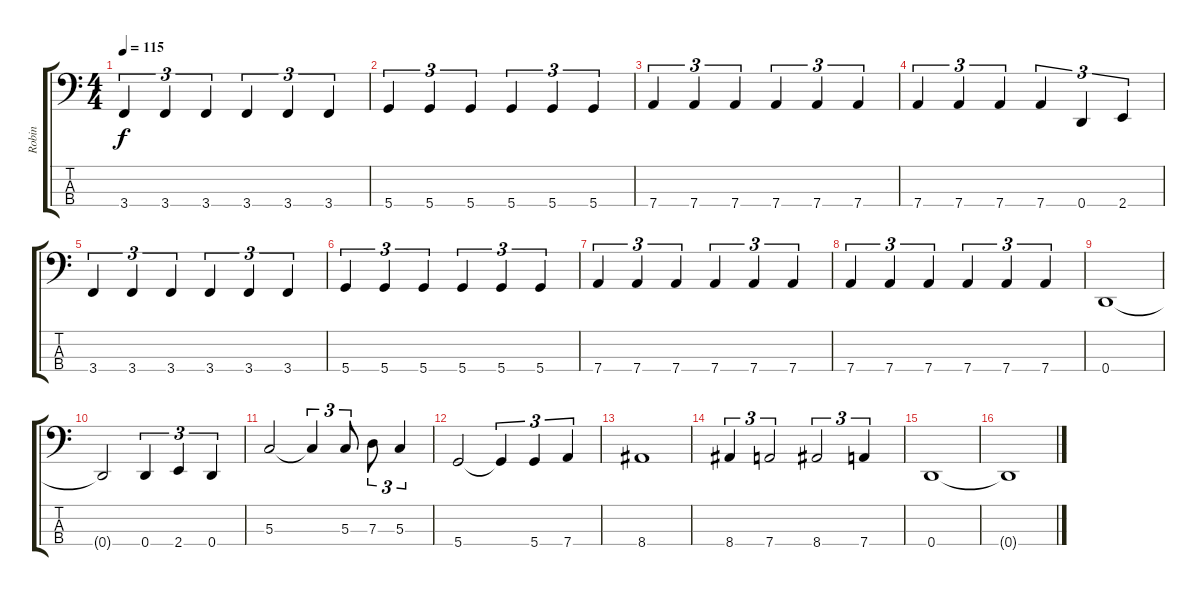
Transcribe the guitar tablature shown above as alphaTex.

\track ("Robin" "Robin") {instrument electricbasspick}
\staff {score tabs}
\tuning (F2 C2 G1 D1) {hide}
\ts (4 4)
\tempo 115
\clef f4
\ks c
3.4.4{tu (3 2) dy f} 3.4.4{tu (3 2)} 3.4.4{tu (3 2)} 3.4.4{tu (3 2)} 3.4.4{tu (3 2)} 3.4.4{tu (3 2)} |
5.4.4{tu (3 2)} 5.4.4{tu (3 2)} 5.4.4{tu (3 2)} 5.4.4{tu (3 2)} 5.4.4{tu (3 2)} 5.4.4{tu (3 2)} |
7.4.4{tu (3 2)} 7.4.4{tu (3 2)} 7.4.4{tu (3 2)} 7.4.4{tu (3 2)} 7.4.4{tu (3 2)} 7.4.4{tu (3 2)} |
7.4.4{tu (3 2)} 7.4.4{tu (3 2)} 7.4.4{tu (3 2)} 7.4.4{tu (3 2)} 0.4.4{tu (3 2)} 2.4.4{tu (3 2)} |
3.4.4{tu (3 2)} 3.4.4{tu (3 2)} 3.4.4{tu (3 2)} 3.4.4{tu (3 2)} 3.4.4{tu (3 2)} 3.4.4{tu (3 2)} |
5.4.4{tu (3 2)} 5.4.4{tu (3 2)} 5.4.4{tu (3 2)} 5.4.4{tu (3 2)} 5.4.4{tu (3 2)} 5.4.4{tu (3 2)} |
7.4.4{tu (3 2)} 7.4.4{tu (3 2)} 7.4.4{tu (3 2)} 7.4.4{tu (3 2)} 7.4.4{tu (3 2)} 7.4.4{tu (3 2)} |
7.4.4{tu (3 2)} 7.4.4{tu (3 2)} 7.4.4{tu (3 2)} 7.4.4{tu (3 2)} 7.4.4{tu (3 2)} 7.4.4{tu (3 2)} |
0.4.1 |
0.4{t}.2 0.4.4{tu (3 2)} 2.4.4{tu (3 2)} 0.4.4{tu (3 2)} |
5.3.2 5.3{t}.4{tu (3 2)} 5.3.8{tu (3 2)} 7.3.8{tu (3 2)} 5.3.4{tu (3 2)} |
5.4.2 5.4{t}.4{tu (3 2)} 5.4.4{tu (3 2)} 7.4.4{tu (3 2)} |
8.4.1 |
8.4.4{tu (3 2)} 7.4.2{tu (3 2)} 8.4.2{tu (3 2)} 7.4.4{tu (3 2)} |
0.4.1 |
0.4{t}.1
